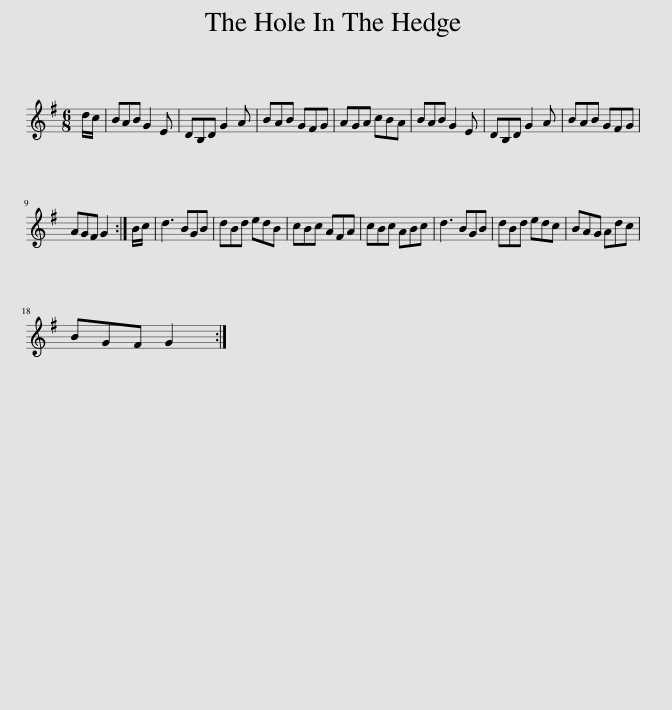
X:1
L:1/8
M:6/8
I:linebreak $
K:G
V:1 treble
V:1
 d/c/ | BAB G2 E | DB,D G2 A | BAB GFG | AGA cBA | %5
 BAB G2 E | DB,D G2 A | BAB GFG |$ AGF G2 :| B/c/ | %10
 d3 BGB | dBd edB | cBc AFA | cBc ABc | d3 BGB | %15
 dBd edc | BAG Adc |$ BGF G2 :| %18
